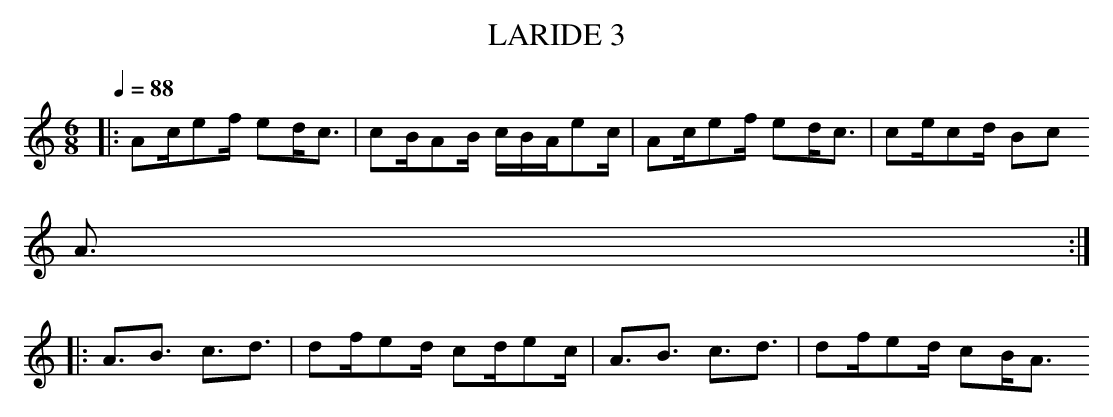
X:1
T:LARIDE 3
M:6/8
L:1/8
Q:1/4=88
K:C
|:Ac/2ef/2 ed/2c3/2|cB/2AB/2 c/2B/2A/2ec/2|Ac/2ef/2 ed/2c3/2|ce/2cd/2 Bc
/2A3/2:|
|:A3/2B3/2 c3/2d3/2|df/2ed/2 cd/2ec/2|A3/2B3/2 c3/2d3/2|df/2ed/2 cB/2A3/
2:|
